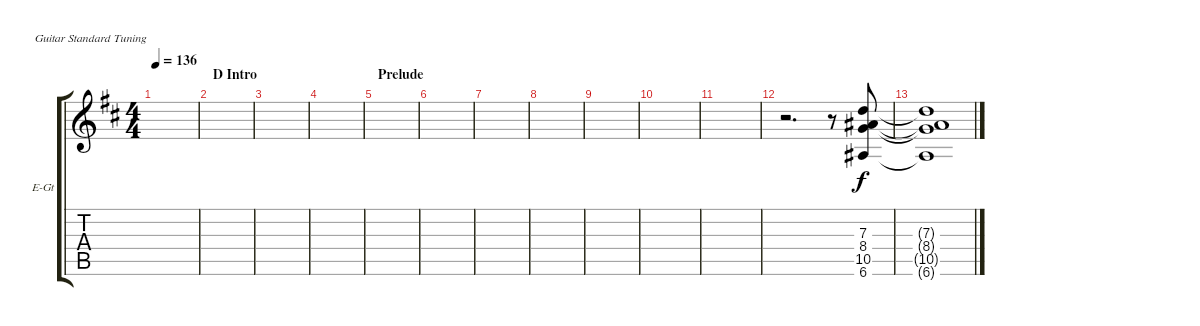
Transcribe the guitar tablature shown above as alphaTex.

\bracketExtendMode groupsimilarinstruments
\firstSystemTrackNameOrientation horizontal
\otherSystemsTrackNameOrientation horizontal
\track ("Guitar2" "E-Gt") {instrument electricguitarclean}
\staff {score tabs}
\tuning (E4 B3 G3 D3 A2 E2)
\ts (4 4)
\tempo 136
\clef g2
\ks d
|
\section ("" "D Intro")
|
|
|
\section ("" "Prelude")
|
|
|
|
|
|
|
r.2{d} r.8 (7.3 8.4 10.5 6.6).8 |
(7.3{t} 8.4{t} 10.5{t} 6.6{t}).1
